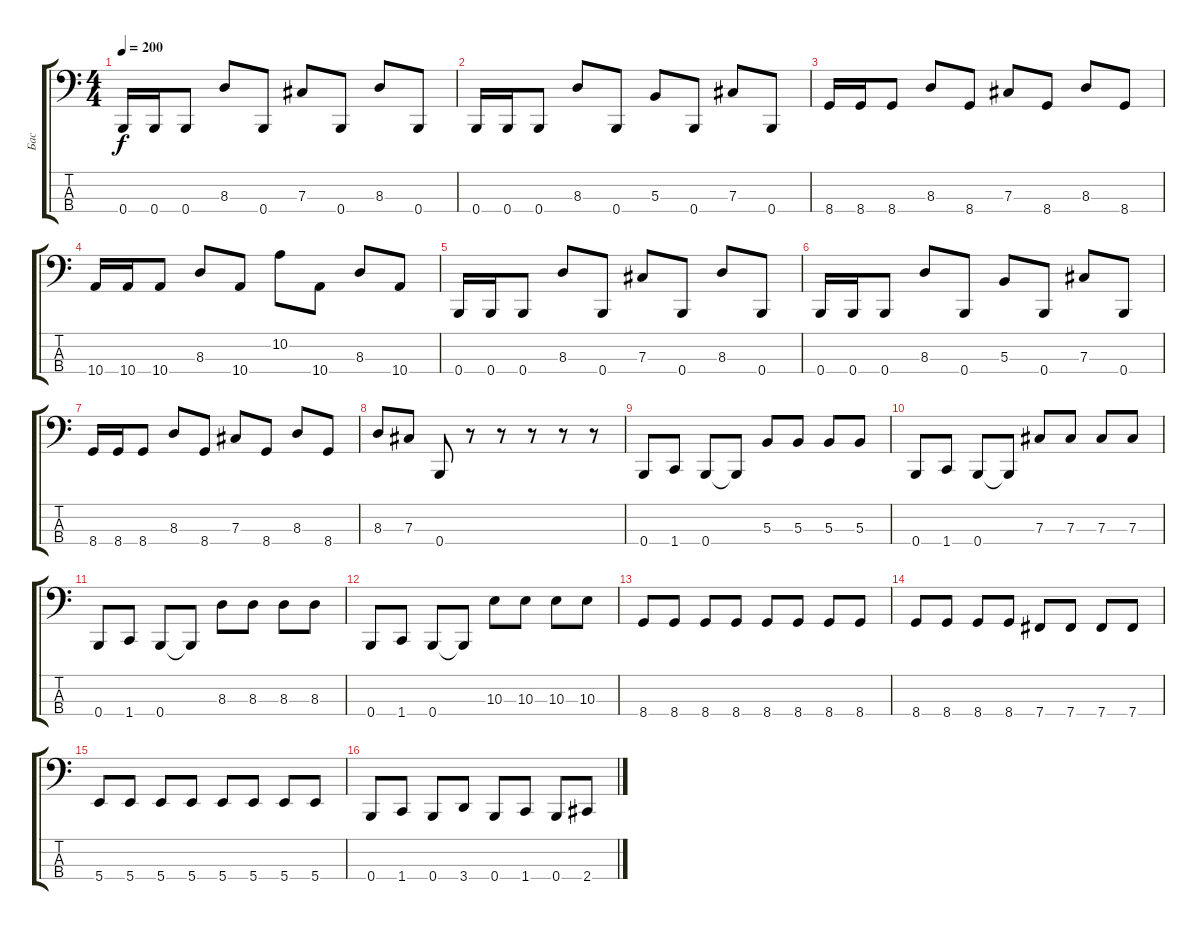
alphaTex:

\track ("Бас" "Бас") {instrument electricbasspick}
\staff {score tabs}
\tuning (E2 B1 Gb1 B0) {hide}
\ts (4 4)
\tempo 200
\clef f4
\ks c
0.4.16{dy f} 0.4.16 0.4.8 8.3.8 0.4.8 7.3.8 0.4.8 8.3.8 0.4.8 |
0.4.16 0.4.16 0.4.8 8.3.8 0.4.8 5.3.8 0.4.8 7.3.8 0.4.8 |
8.4.16 8.4.16 8.4.8 8.3.8 8.4.8 7.3.8 8.4.8 8.3.8 8.4.8 |
10.4.16 10.4.16 10.4.8 8.3.8 10.4.8 10.2.8 10.4.8 8.3.8 10.4.8 |
0.4.16 0.4.16 0.4.8 8.3.8 0.4.8 7.3.8 0.4.8 8.3.8 0.4.8 |
0.4.16 0.4.16 0.4.8 8.3.8 0.4.8 5.3.8 0.4.8 7.3.8 0.4.8 |
8.4.16 8.4.16 8.4.8 8.3.8 8.4.8 7.3.8 8.4.8 8.3.8 8.4.8 |
8.3.8 7.3.8 0.4.8 r.8 r.8 r.8 r.8 r.8 |
0.4.8 1.4.8 0.4.8 0.4{t}.8 5.3.8 5.3.8 5.3.8 5.3.8 |
0.4.8 1.4.8 0.4.8 0.4{t}.8 7.3.8 7.3.8 7.3.8 7.3.8 |
0.4.8 1.4.8 0.4.8 0.4{t}.8 8.3.8 8.3.8 8.3.8 8.3.8 |
0.4.8 1.4.8 0.4.8 0.4{t}.8 10.3.8 10.3.8 10.3.8 10.3.8 |
8.4.8 8.4.8 8.4.8 8.4.8 8.4.8 8.4.8 8.4.8 8.4.8 |
8.4.8 8.4.8 8.4.8 8.4.8 7.4.8 7.4.8 7.4.8 7.4.8 |
5.4.8 5.4.8 5.4.8 5.4.8 5.4.8 5.4.8 5.4.8 5.4.8 |
0.4.8 1.4.8 0.4.8 3.4.8 0.4.8 1.4.8 0.4.8 2.4.8
